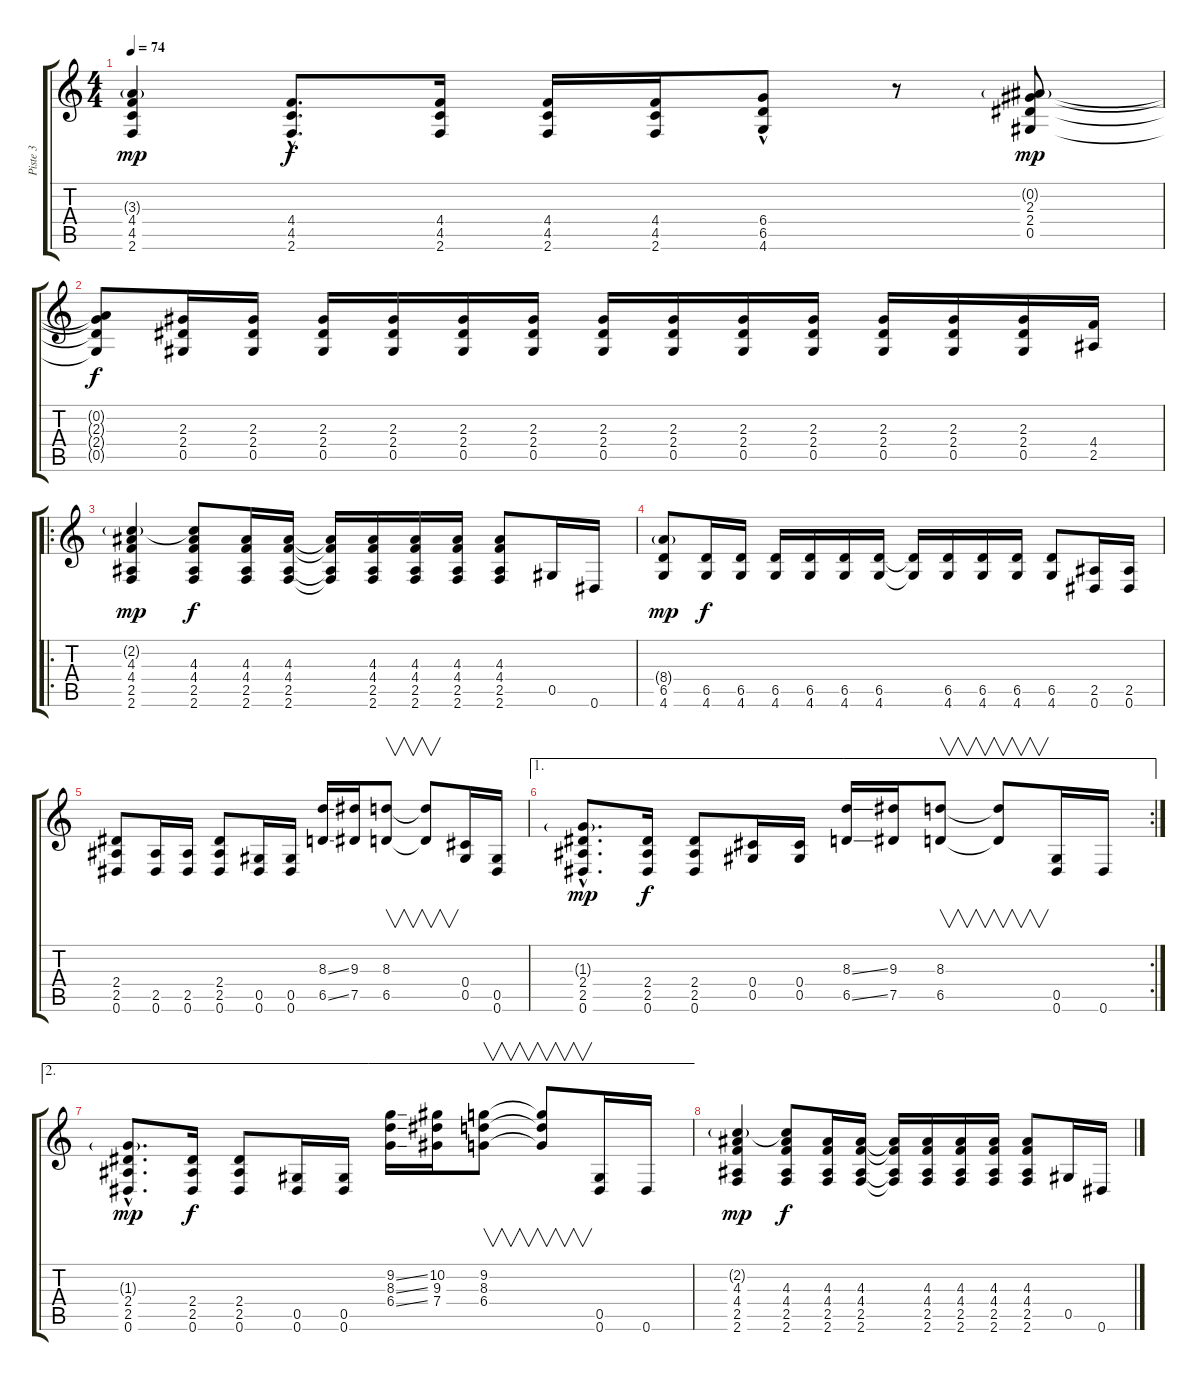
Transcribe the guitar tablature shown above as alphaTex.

\track ("Piste 3" "Piste 3") {instrument distortionguitar}
\staff {score tabs}
\tuning (Eb4 Bb3 Gb3 Db3 Ab2 Eb2) {hide}
\ts (4 4)
\tempo 74
\clef g2
\ks c
(3.3{g} 4.4 4.5 2.6).4{dy mp} (4.4{hac} 4.5{hac} 2.6{hac}).8{d dy f} (4.4 4.5 2.6).16 (4.4 4.5 2.6).16 (4.4 4.5 2.6).16 (6.4 6.5 4.6{hac}).8 r.8 (0.2{g} 2.3 2.4 0.5).8{dy mp} |
(0.2{t} 2.3{t} 2.4{t} 0.5{t}).8{dy f} (2.3 2.4 0.5).16 (2.3 2.4 0.5).16 (2.3 2.4 0.5).16 (2.3 2.4 0.5).16 (2.3 2.4 0.5).16 (2.3 2.4 0.5).16 (2.3 2.4 0.5).16 (2.3 2.4 0.5).16 (2.3 2.4 0.5).16 (2.3 2.4 0.5).16 (2.3 2.4 0.5).16 (2.3 2.4 0.5).16 (2.3 2.4 0.5).16 (4.4 2.5).16 |
\ro
(2.2{g} 4.3 4.4 2.5 2.6).4{dy mp} (2.2{t} 4.3 4.4 2.5 2.6).8{dy f} (4.3 4.4 2.5 2.6).16 (4.3 4.4 2.5 2.6).16 (4.3{t} 4.4{t} 2.5{t} 2.6{t}).16 (4.3 4.4 2.5 2.6).16 (4.3 4.4 2.5 2.6).16 (4.3 4.4 2.5 2.6).16 (4.3 4.4 2.5 2.6).8 0.5.16 0.6.16 |
(8.4{g} 6.5 4.6).8{dy mp} (6.5 4.6).16{dy f} (6.5 4.6).16 (6.5 4.6).16 (6.5 4.6).16 (6.5 4.6).16 (6.5 4.6).16 (6.5{t} 4.6{t}).16 (6.5 4.6).16 (6.5 4.6).16 (6.5 4.6).16 (6.5 4.6).8 (2.5 0.6).16 (2.5 0.6).16 |
(2.4 2.5 0.6).8 (2.5 0.6).16 (2.5 0.6).16 (2.4 2.5 0.6).8 (0.5 0.6).16 (0.5 0.6).16 (8.3{ss} 6.5{ss}).16 (9.3 7.5).16 (8.3 6.5).8{v} (8.3{t} 6.5{t}).8{v} (0.4 0.5).16 (0.5 0.6).16 |
\ae 1
\rc 2
(1.3{g hac} 2.4{hac} 2.5{hac} 0.6{hac}).8{d dy mp} (2.4 2.5 0.6).16{dy f} (2.4 2.5 0.6).8 (0.4 0.5).16 (0.4 0.5).16 (8.3{ss} 6.5{ss}).16 (9.3 7.5).16 (8.3 6.5).8{v} (8.3{t} 6.5{t}).8{v} (0.5 0.6).16 0.6.16 |
\ae 2
(1.3{g hac} 2.4{hac} 2.5{hac} 0.6{hac}).8{d dy mp} (2.4 2.5 0.6).16{dy f} (2.4 2.5 0.6).8 (0.5 0.6).16 (0.5 0.6).16 (9.2{ss} 8.3{ss} 6.4{ss}).16 (10.2 9.3 7.4).16 (9.2 8.3 6.4).8{v} (9.2{t} 8.3{t} 6.4{t}).8{v} (0.5 0.6).16 0.6.16 |
(2.2{g} 4.3 4.4 2.5 2.6).4{dy mp} (2.2{t} 4.3 4.4 2.5 2.6).8{dy f} (4.3 4.4 2.5 2.6).16 (4.3 4.4 2.5 2.6).16 (4.3{t} 4.4{t} 2.5{t} 2.6{t}).16 (4.3 4.4 2.5 2.6).16 (4.3 4.4 2.5 2.6).16 (4.3 4.4 2.5 2.6).16 (4.3 4.4 2.5 2.6).8 0.5.16 0.6.16
